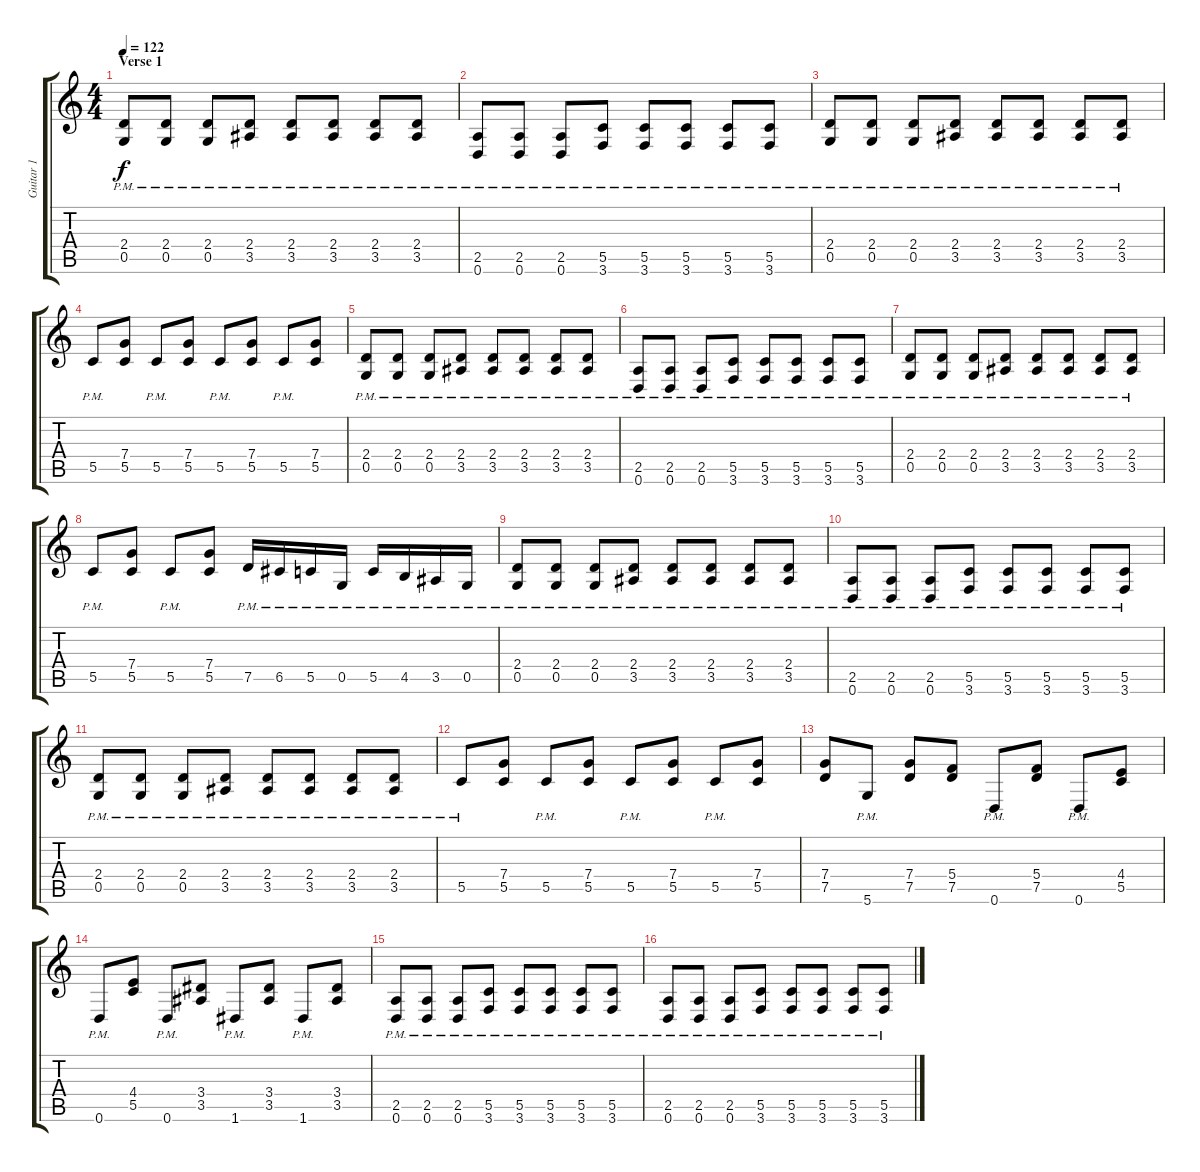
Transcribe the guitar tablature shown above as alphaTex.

\track ("Guitar 1" "Guitar 1") {instrument overdrivenguitar}
\staff {score tabs}
\tuning (D4 A3 F3 C3 G2 D2) {hide}
\ts (4 4)
\section ("" "Verse 1")
\tempo 122
\clef g2
\ks c
(2.4{pm} 0.5{pm}).8{dy f} (2.4{pm} 0.5{pm}).8 (2.4{pm} 0.5{pm}).8 (2.4{pm} 3.5{pm}).8 (2.4{pm} 3.5{pm}).8 (2.4{pm} 3.5{pm}).8 (2.4{pm} 3.5{pm}).8 (2.4{pm} 3.5{pm}).8 |
(2.5{pm} 0.6{pm}).8 (2.5{pm} 0.6{pm}).8 (2.5{pm} 0.6{pm}).8 (5.5{pm} 3.6{pm}).8 (5.5{pm} 3.6{pm}).8 (5.5{pm} 3.6{pm}).8 (5.5{pm} 3.6{pm}).8 (5.5{pm} 3.6{pm}).8 |
(2.4{pm} 0.5{pm}).8 (2.4{pm} 0.5{pm}).8 (2.4{pm} 0.5{pm}).8 (2.4{pm} 3.5{pm}).8 (2.4{pm} 3.5{pm}).8 (2.4{pm} 3.5{pm}).8 (2.4{pm} 3.5{pm}).8 (2.4{pm} 3.5{pm}).8 |
5.5{pm}.8 (7.4 5.5).8 5.5{pm}.8 (7.4 5.5).8 5.5{pm}.8 (7.4 5.5).8 5.5{pm}.8 (7.4 5.5).8 |
(2.4{pm} 0.5{pm}).8 (2.4{pm} 0.5{pm}).8 (2.4{pm} 0.5{pm}).8 (2.4{pm} 3.5{pm}).8 (2.4{pm} 3.5{pm}).8 (2.4{pm} 3.5{pm}).8 (2.4{pm} 3.5{pm}).8 (2.4{pm} 3.5{pm}).8 |
(2.5{pm} 0.6{pm}).8 (2.5{pm} 0.6{pm}).8 (2.5{pm} 0.6{pm}).8 (5.5{pm} 3.6{pm}).8 (5.5{pm} 3.6{pm}).8 (5.5{pm} 3.6{pm}).8 (5.5{pm} 3.6{pm}).8 (5.5{pm} 3.6{pm}).8 |
(2.4{pm} 0.5{pm}).8 (2.4{pm} 0.5{pm}).8 (2.4{pm} 0.5{pm}).8 (2.4{pm} 3.5{pm}).8 (2.4{pm} 3.5{pm}).8 (2.4{pm} 3.5{pm}).8 (2.4{pm} 3.5{pm}).8 (2.4{pm} 3.5{pm}).8 |
5.5{pm}.8 (7.4 5.5).8 5.5{pm}.8 (7.4 5.5).8 7.5{pm}.16 6.5{pm}.16 5.5{pm}.16 0.5{pm}.16 5.5{pm}.16 4.5{pm}.16 3.5{pm}.16 0.5{pm}.16 |
(2.4{pm} 0.5{pm}).8 (2.4{pm} 0.5{pm}).8 (2.4{pm} 0.5{pm}).8 (2.4{pm} 3.5{pm}).8 (2.4{pm} 3.5{pm}).8 (2.4{pm} 3.5{pm}).8 (2.4{pm} 3.5{pm}).8 (2.4{pm} 3.5{pm}).8 |
(2.5{pm} 0.6{pm}).8 (2.5{pm} 0.6{pm}).8 (2.5{pm} 0.6{pm}).8 (5.5{pm} 3.6{pm}).8 (5.5{pm} 3.6{pm}).8 (5.5{pm} 3.6{pm}).8 (5.5{pm} 3.6{pm}).8 (5.5{pm} 3.6{pm}).8 |
(2.4{pm} 0.5{pm}).8 (2.4{pm} 0.5{pm}).8 (2.4{pm} 0.5{pm}).8 (2.4{pm} 3.5{pm}).8 (2.4{pm} 3.5{pm}).8 (2.4{pm} 3.5{pm}).8 (2.4{pm} 3.5{pm}).8 (2.4{pm} 3.5{pm}).8 |
5.5{pm}.8 (7.4 5.5).8 5.5{pm}.8 (7.4 5.5).8 5.5{pm}.8 (7.4 5.5).8 5.5{pm}.8 (7.4 5.5).8 |
(7.4 7.5).8 5.6{pm}.8 (7.4 7.5).8 (5.4 7.5).8 0.6{pm}.8 (5.4 7.5).8 0.6{pm}.8 (4.4 5.5).8 |
0.6{pm}.8 (4.4 5.5).8 0.6{pm}.8 (3.4 3.5).8 1.6{pm}.8 (3.4 3.5).8 1.6{pm}.8 (3.4 3.5).8 |
(2.5{pm} 0.6{pm}).8 (2.5{pm} 0.6{pm}).8 (2.5{pm} 0.6{pm}).8 (5.5{pm} 3.6{pm}).8 (5.5{pm} 3.6{pm}).8 (5.5{pm} 3.6{pm}).8 (5.5{pm} 3.6{pm}).8 (5.5{pm} 3.6{pm}).8 |
(2.5{pm} 0.6{pm}).8 (2.5{pm} 0.6{pm}).8 (2.5{pm} 0.6{pm}).8 (5.5{pm} 3.6{pm}).8 (5.5{pm} 3.6{pm}).8 (5.5{pm} 3.6{pm}).8 (5.5{pm} 3.6{pm}).8 (5.5{pm} 3.6{pm}).8
